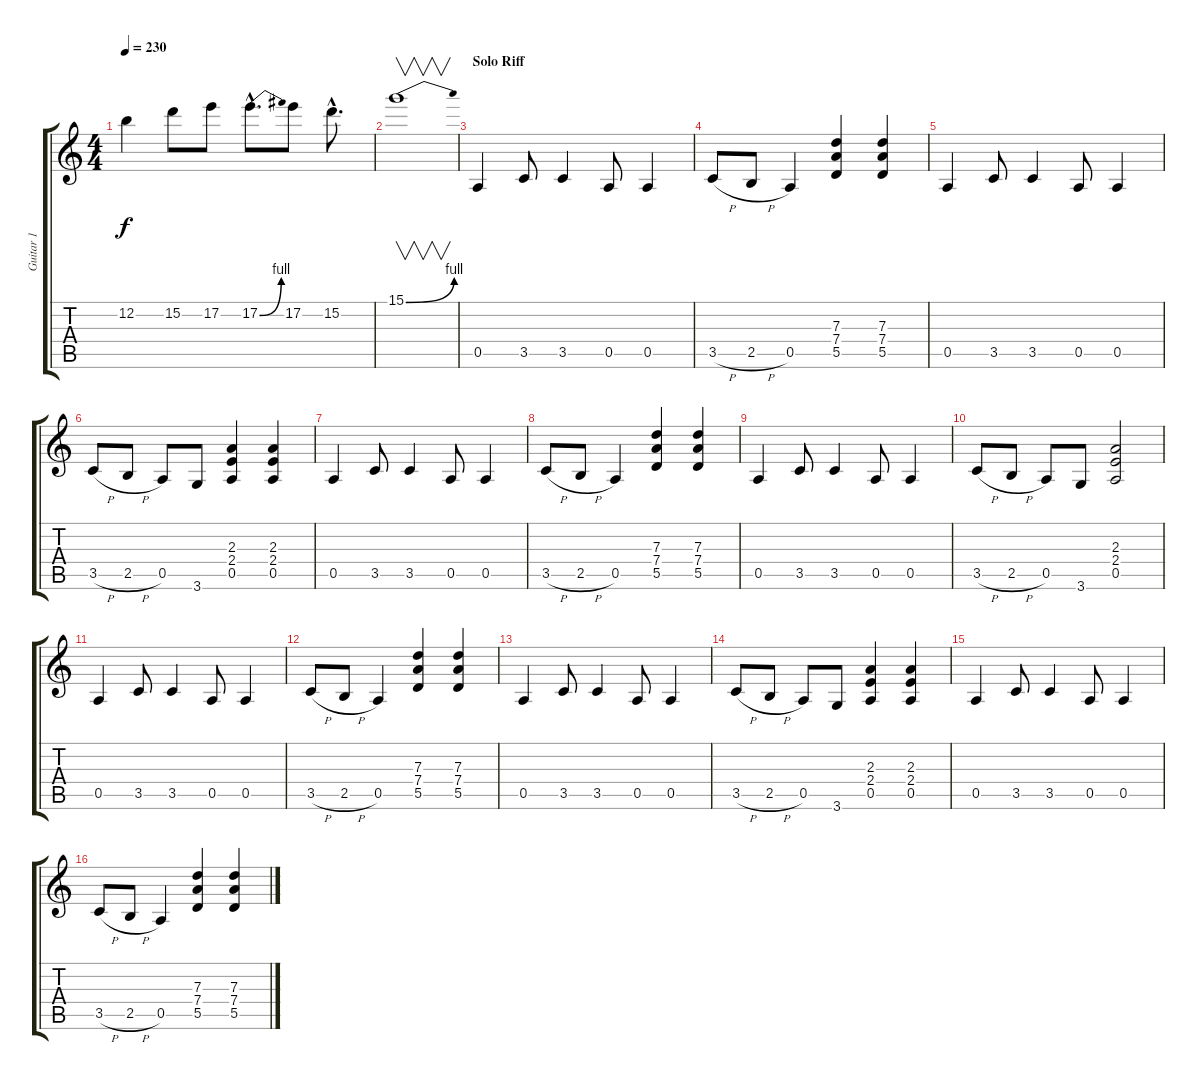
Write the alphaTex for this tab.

\track ("Guitar 1" "Guitar 1") {instrument distortionguitar}
\staff {score tabs}
\tuning (E4 B3 G3 D3 A2 E2) {hide}
\ts (4 4)
\tempo 230
\clef g2
\ks c
12.2.4{dy f} 15.2.8 17.2.8 17.2{be (bend 0 0 60 4) hac}.8{d} 17.2.8 15.2{hac}.8{d} |
15.1{be (bend 0 0 60 4)}.1{v} |
\section ("" "Solo Riff")
0.5.4{volume 10} 3.5.8 3.5.4 0.5.8 0.5.4 |
3.5{h}.8 2.5{h}.8 0.5.4 (7.3 7.4 5.5).4 (7.3 7.4 5.5).4 |
0.5.4 3.5.8 3.5.4 0.5.8 0.5.4 |
3.5{h}.8 2.5{h}.8 0.5.8 3.6.8 (2.3 2.4 0.5).4 (2.3 2.4 0.5).4 |
0.5.4 3.5.8 3.5.4 0.5.8 0.5.4 |
3.5{h}.8 2.5{h}.8 0.5.4 (7.3 7.4 5.5).4 (7.3 7.4 5.5).4 |
0.5.4 3.5.8 3.5.4 0.5.8 0.5.4 |
3.5{h}.8 2.5{h}.8 0.5.8 3.6.8 (2.3 2.4 0.5).2 |
0.5.4 3.5.8 3.5.4 0.5.8 0.5.4 |
3.5{h}.8 2.5{h}.8 0.5.4 (7.3 7.4 5.5).4 (7.3 7.4 5.5).4 |
0.5.4 3.5.8 3.5.4 0.5.8 0.5.4 |
3.5{h}.8 2.5{h}.8 0.5.8 3.6.8 (2.3 2.4 0.5).4 (2.3 2.4 0.5).4 |
0.5.4 3.5.8 3.5.4 0.5.8 0.5.4 |
3.5{h}.8 2.5{h}.8 0.5.4 (7.3 7.4 5.5).4 (7.3 7.4 5.5).4
